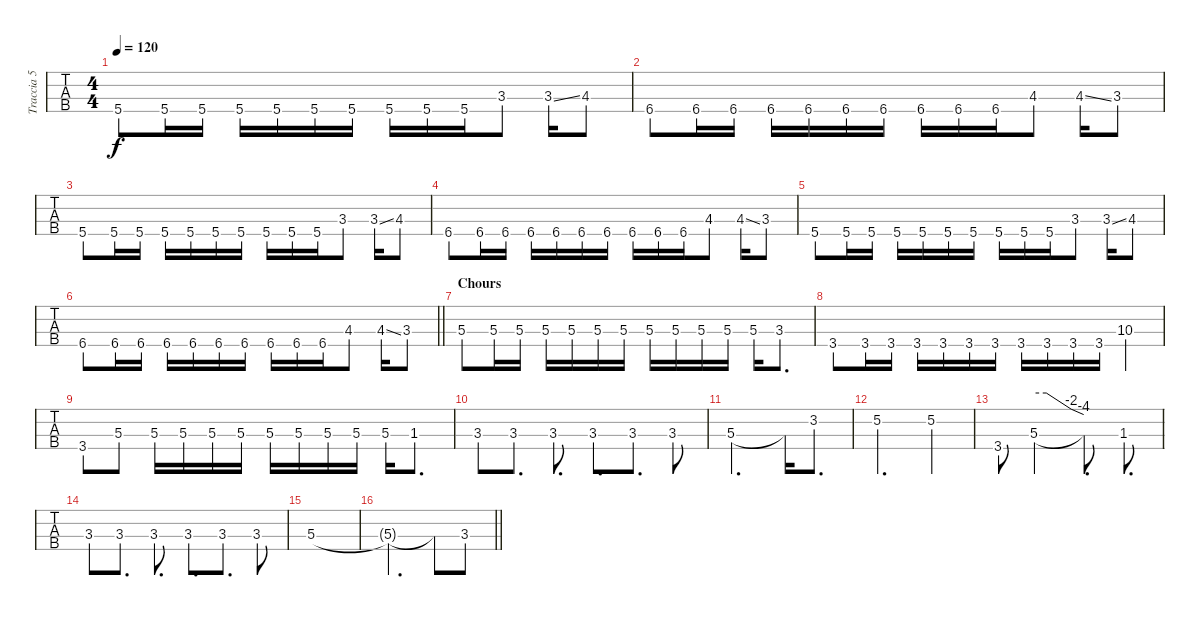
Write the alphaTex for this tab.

\track ("Traccia 5" "Traccia 5") {instrument electricbassfinger}
\staff {tabs}
\tuning (Gb2 Db2 Ab1 Eb1) {hide}
\ts (4 4)
\tempo 120
\clef f4
\ks c
5.4.8{dy f} 5.4.16 5.4.16 5.4.16 5.4.16 5.4.16 5.4.16 5.4.16 5.4.16 5.4.16 3.3.8 3.3{ss}.16 4.3.8 |
6.4.8 6.4.16 6.4.16 6.4.16 6.4.16 6.4.16 6.4.16 6.4.16 6.4.16 6.4.16 4.3.8 4.3{ss}.16 3.3.8 |
5.4.8 5.4.16 5.4.16 5.4.16 5.4.16 5.4.16 5.4.16 5.4.16 5.4.16 5.4.16 3.3.8 3.3{ss}.16 4.3.8 |
6.4.8 6.4.16 6.4.16 6.4.16 6.4.16 6.4.16 6.4.16 6.4.16 6.4.16 6.4.16 4.3.8 4.3{ss}.16 3.3.8 |
5.4.8 5.4.16 5.4.16 5.4.16 5.4.16 5.4.16 5.4.16 5.4.16 5.4.16 5.4.16 3.3.8 3.3{ss}.16 4.3.8 |
\barLineRight lightlight
6.4.8 6.4.16 6.4.16 6.4.16 6.4.16 6.4.16 6.4.16 6.4.16 6.4.16 6.4.16 4.3.8 4.3{ss}.16 3.3.8 |
\section ("" "Chours")
5.3.8 5.3.16 5.3.16 5.3.16 5.3.16 5.3.16 5.3.16 5.3.16 5.3.16 5.3.16 5.3.16 5.3.16 3.3.8{d} |
3.4.8 3.4.16 3.4.16 3.4.16 3.4.16 3.4.16 3.4.16 3.4.16 3.4.16 3.4.16 3.4.16 10.3.4 |
3.4.8 5.3.8 5.3.16 5.3.16 5.3.16 5.3.16 5.3.16 5.3.16 5.3.16 5.3.16 5.3.16 1.3.8{d} |
3.3.8 3.3.8{d} 3.3.8{d} 3.3.8{d} 3.3.8{d} 3.3.8 |
5.3.2{d} 5.3{t}.16 3.2.8{d} |
5.2.2{d} 5.2.4 |
3.4.8 5.3.2{tbe (custom default 0 0 15 0 45 -8 60 -16)} 5.3{t}.8{d} 1.3.8{d} |
3.3.8 3.3.8{d} 3.3.8{d} 3.3.8{d} 3.3.8{d} 3.3.8 |
5.3.1 |
\barLineRight lightlight
5.3{t}.2{d} 5.3{t}.8 3.3.8
